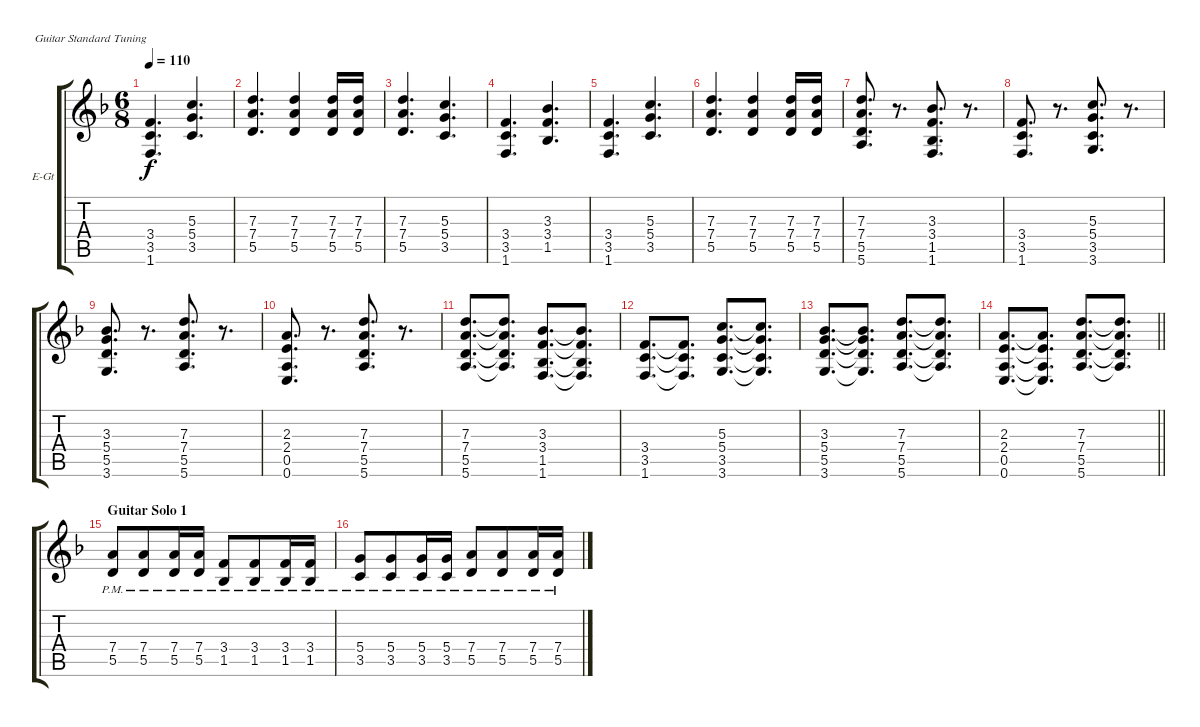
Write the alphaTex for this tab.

\bracketExtendMode groupsimilarinstruments
\firstSystemTrackNameOrientation horizontal
\otherSystemsTrackNameOrientation horizontal
\track ("Rythm" "E-Gt") {instrument distortionguitar}
\staff {score tabs}
\tuning (E4 B3 G3 D3 A2 E2)
\ts (6 8)
\tempo 110
\clef g2
\ks f
(3.4 3.5 1.6).4{d dy f} (5.3 5.4 3.5).4{d} |
(7.3 7.4 5.5).4{d} (7.3 7.4 5.5).4 (7.3 7.4 5.5).16 (7.3 7.4 5.5).16 |
(7.3 7.4 5.5).4{d} (5.3 5.4 3.5).4{d} |
(3.4 3.5 1.6).4{d} (3.3 3.4 1.5).4{d} |
(3.4 3.5 1.6).4{d} (5.3 5.4 3.5).4{d} |
(7.3 7.4 5.5).4{d} (7.3 7.4 5.5).4 (7.3 7.4 5.5).16 (7.3 7.4 5.5).16 |
(7.3 7.4 5.5 5.6).8{d} r.8{d} (3.3 3.4 1.5 1.6).8{d} r.8{d} |
(3.4 3.5 1.6).8{d} r.8{d} (5.3 5.4 3.5 3.6).8{d} r.8{d} |
(3.3 5.4 5.5 3.6).8{d} r.8{d} (7.3 7.4 5.5 5.6).8{d} r.8{d} |
(2.3 2.4 0.5 0.6).8{d} r.8{d} (7.3 7.4 5.5 5.6).8{d} r.8{d} |
(7.3 7.4 5.5 5.6).8{d} (7.3{t} 7.4{t} 5.5{t} 5.6{t}).8{d} (3.3 3.4 1.5 1.6).8{d} (3.3{t} 3.4{t} 1.5{t} 1.6{t}).8{d} |
(3.4 3.5 1.6).8{d} (3.4{t} 3.5{t} 1.6{t}).8{d} (5.3 5.4 3.5 3.6).8{d} (5.3{t} 5.4{t} 3.5{t} 3.6{t}).8{d} |
(3.3 5.4 5.5 3.6).8{d} (3.3{t} 5.4{t} 5.5{t} 3.6{t}).8{d} (7.3 7.4 5.5 5.6).8{d} (7.3{t} 7.4{t} 5.5{t} 5.6{t}).8{d} |
\barLineRight lightlight
(2.3 2.4 0.5 0.6).8{d} (2.3{t} 2.4{t} 0.5{t} 0.6{t}).8{d} (7.3 7.4 5.5 5.6).8{d} (7.3{t} 7.4{t} 5.5{t} 5.6{t}).8{d} |
\section ("" "Guitar Solo 1")
(7.4{pm} 5.5{pm}).8 (7.4{pm} 5.5{pm}).8 (7.4{pm} 5.5{pm}).16 (7.4{pm} 5.5{pm}).16 (3.4{pm} 1.5{pm}).8 (3.4{pm} 1.5{pm}).8 (3.4{pm} 1.5{pm}).16 (3.4{pm} 1.5{pm}).16 |
(5.4{pm} 3.5{pm}).8 (5.4{pm} 3.5{pm}).8 (5.4{pm} 3.5{pm}).16 (5.4{pm} 3.5{pm}).16 (7.4{pm} 5.5{pm}).8 (7.4{pm} 5.5{pm}).8 (7.4{pm} 5.5{pm}).16 (7.4{pm} 5.5{pm}).16
